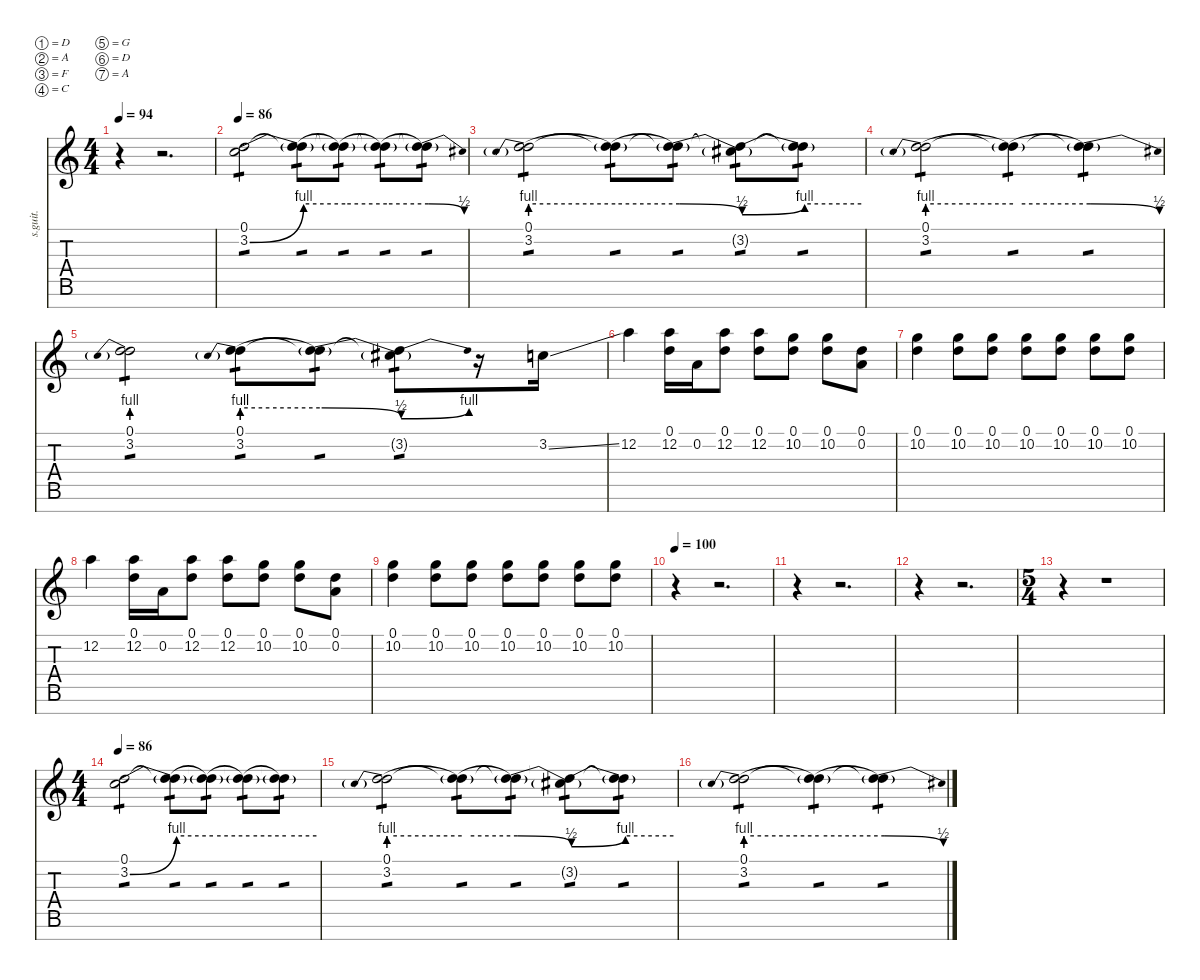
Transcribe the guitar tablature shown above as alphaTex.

\defaultSystemsLayout 4
\hideDynamics
\bracketExtendMode nobrackets
\track ("Wah Guitar" "s.guit.") {instrument distortionguitar}
\staff {score tabs}
\tuning (D4 A3 F3 C3 G2 D2 A1)
\ts (4 4)
\tempo 94
\clef g2
\ks c
r.4{dy mf} r.2{d} |
\tempo 86
(0.1 3.2{be (bend 0 0 60 4)}).2{tp 1} (0.1{t} 3.2{be (hold 0 4 60 4) t}).8{tp 1} (0.1{t} 3.2{be (hold 0 4 60 4) t}).8{tp 1} (0.1{t} 3.2{be (hold 0 4 60 4) t}).8{tp 1} (0.1{t} 3.2{be (release 0 4 60 2) t}).8{tp 1} |
(0.1 3.2{be (prebend 0 4 60 4)}).2{tp 1} (0.1{t} 3.2{be (hold 0 4 60 4) t}).8{tp 1} (0.1{t} 3.2{be (release 0 4 60 2) t}).8{tp 1} (0.1{t} 3.2{be (bend 0 2 60 4) t}).8{tp 1} (0.1{t} 3.2{be (hold 0 4 60 4) t}).8{tp 1} |
(0.1 3.2{be (prebend 0 4 60 4)}).2{tp 1} (0.1{t} 3.2{be (hold 0 4 60 4) t}).4{tp 1} (0.1{t} 3.2{be (release 0 4 60 2) t}).4{tp 1} |
(0.1 3.2{be (prebend 0 4 60 4)}).2{tp 1} (0.1 3.2{be (prebend 0 4 60 4)}).8{tp 1} (0.1{t} 3.2{be (release 0 4 60 2) t}).8{tp 1} (0.1{t} 3.2{be (bend 0 2 60 4) t}).8{tp 1} r.16 3.2{ss}.16 |
12.2.4 (0.1 12.2).16 0.2.16 (0.1 12.2).8 (0.1 12.2).8 (0.1 10.2).8 (0.1 10.2).8 (0.1 0.2).8 |
(0.1 10.2).4 (0.1 10.2).8 (0.1 10.2).8 (0.1 10.2).8 (0.1 10.2).8 (0.1 10.2).8 (0.1 10.2).8 |
12.2.4 (0.1 12.2).16 0.2.16 (0.1 12.2).8 (0.1 12.2).8 (0.1 10.2).8 (0.1 10.2).8 (0.1 0.2).8 |
(0.1 10.2).4 (0.1 10.2).8 (0.1 10.2).8 (0.1 10.2).8 (0.1 10.2).8 (0.1 10.2).8 (0.1 10.2).8 |
\tempo 100
r.4 r.2{d} |
r.4 r.2{d} |
r.4 r.2{d} |
\ts (5 4)
\beaming (8 2 2 2 2)
r.4 r.1 |
\ts (4 4)
\beaming (8 2 2 2 2)
\tempo 86
(0.1 3.2{be (bend 0 0 60 4)}).2{tp 1} (0.1{t} 3.2{be (hold 0 4 60 4) t}).8{tp 1} (0.1{t} 3.2{be (hold 0 4 60 4) t}).8{tp 1} (0.1{t} 3.2{be (hold 0 4 60 4) t}).8{tp 1} (0.1{t} 3.2{be (hold 0 4 60 4) t}).8{tp 1} |
(0.1 3.2{be (prebend 0 4 60 4)}).2{tp 1} (0.1{t} 3.2{be (hold 0 4 60 4) t}).8{tp 1} (0.1{t} 3.2{be (release 0 4 60 2) t}).8{tp 1} (0.1{t} 3.2{be (bend 0 2 60 4) t}).8{tp 1} (0.1{t} 3.2{be (hold 0 4 60 4) t}).8{tp 1} |
(0.1 3.2{be (prebend 0 4 60 4)}).2{tp 1} (0.1{t} 3.2{be (hold 0 4 60 4) t}).4{tp 1} (0.1{t} 3.2{be (release 0 4 60 2) t}).4{tp 1}
